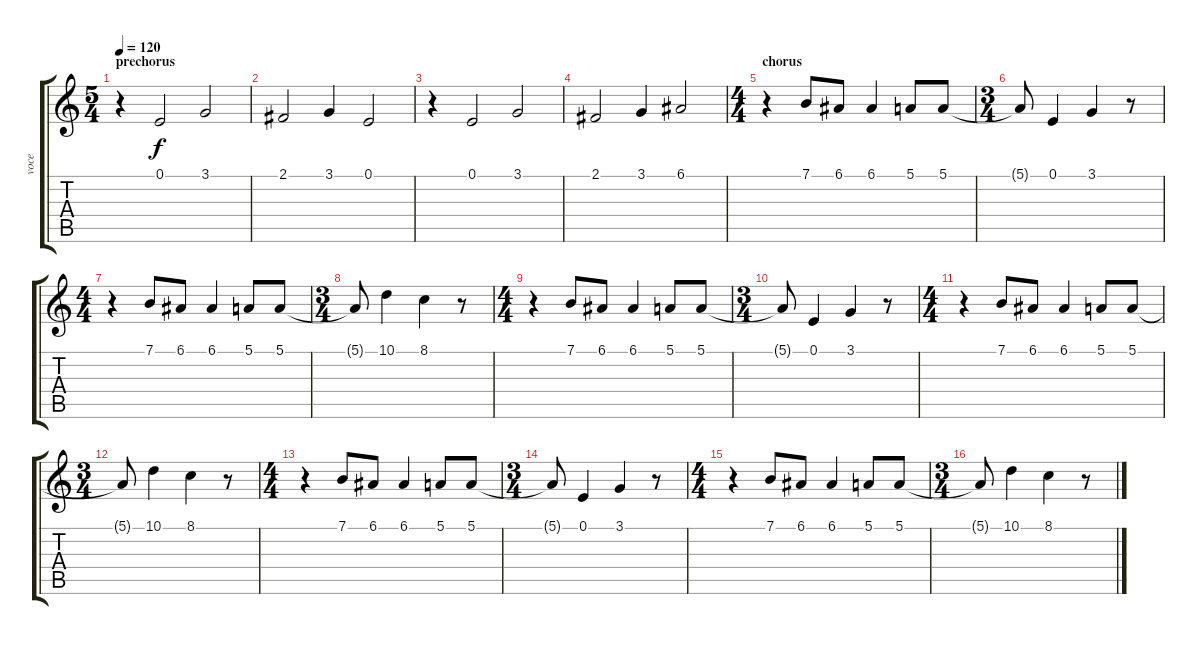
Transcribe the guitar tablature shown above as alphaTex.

\track ("voce" "voce") {instrument baritonesax}
\staff {score tabs}
\tuning (E4 B3 G3 D3 A2 E2) {hide}
\ts (5 4)
\section ("" "prechorus")
\tempo 120
\clef g2
\ks c
r.4{dy f} 0.1.2 3.1.2 |
2.1.2 3.1.4 0.1.2 |
r.4 0.1.2 3.1.2 |
2.1.2 3.1.4 6.1.2 |
\ts (4 4)
\section ("" "chorus")
r.4 7.1.8 6.1.8 6.1.4 5.1.8 5.1.8 |
\ts (3 4)
5.1{t}.8 0.1.4 3.1.4 r.8 |
\ts (4 4)
r.4 7.1.8 6.1.8 6.1.4 5.1.8 5.1.8 |
\ts (3 4)
5.1{t}.8 10.1.4 8.1.4 r.8 |
\ts (4 4)
r.4 7.1.8 6.1.8 6.1.4 5.1.8 5.1.8 |
\ts (3 4)
5.1{t}.8 0.1.4 3.1.4 r.8 |
\ts (4 4)
r.4 7.1.8 6.1.8 6.1.4 5.1.8 5.1.8 |
\ts (3 4)
5.1{t}.8 10.1.4 8.1.4 r.8 |
\ts (4 4)
r.4 7.1.8 6.1.8 6.1.4 5.1.8 5.1.8 |
\ts (3 4)
5.1{t}.8 0.1.4 3.1.4 r.8 |
\ts (4 4)
r.4 7.1.8 6.1.8 6.1.4 5.1.8 5.1.8 |
\ts (3 4)
5.1{t}.8 10.1.4 8.1.4 r.8
